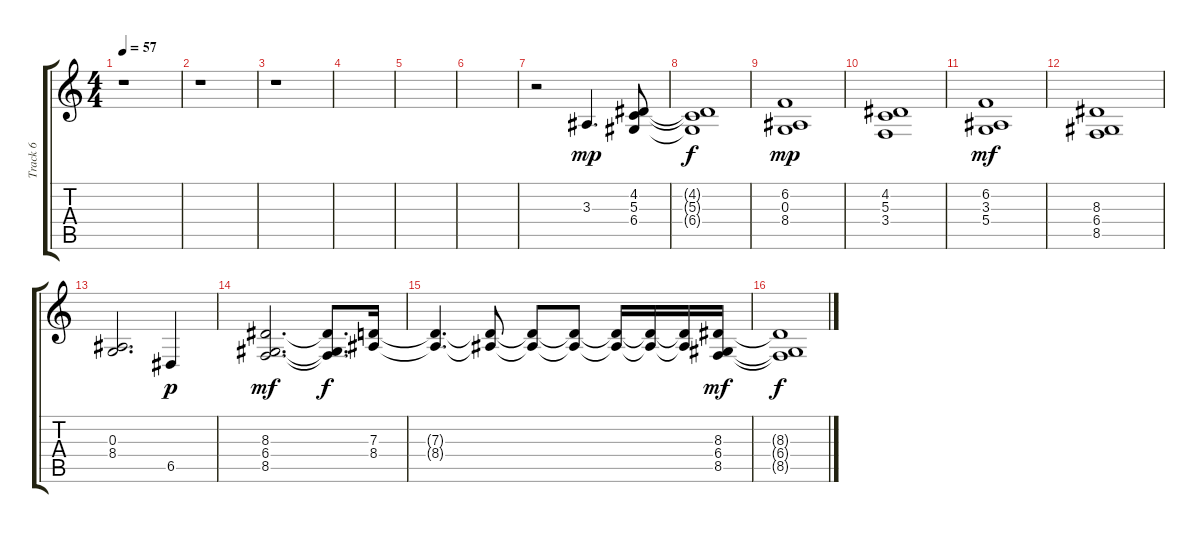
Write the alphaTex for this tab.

\track ("Track 6" "Track 6") {instrument stringensemble2}
\staff {score tabs}
\tuning (E4 B3 G3 D3 A2 E2) {hide}
\ts (4 4)
\tempo 57
\clef g2
\ks c
r.1{dy f} |
r.1 |
r.1 |
|
|
|
r.2 3.3.4{d dy mp} (4.2 5.3 6.4).8 |
(4.2{t} 5.3{t} 6.4{t}).1{dy f} |
(6.2 0.3 8.4).1{dy mp} |
(4.2 5.3 3.4).1 |
(6.2 3.3 5.4).1{dy mf} |
(8.3 6.4 8.5).1 |
(0.3 8.4).2{d} 6.5.4{dy p} |
(8.3 6.4 8.5).2{d dy mf} (8.3{t} 6.4{t} 8.5{t}).8{d dy f} (7.3 8.4).16 |
(7.3{t} 8.4{t}).4{d} (7.3{t} 8.4{t}).8 (7.3{t} 8.4{t}).8 (7.3{t} 8.4{t}).8 (7.3{t} 8.4{t}).16 (7.3{t} 8.4{t}).16 (7.3{t} 8.4{t}).16 (8.3 6.4 8.5).16{dy mf} |
(8.3{t} 6.4{t} 8.5{t}).1{dy f}
